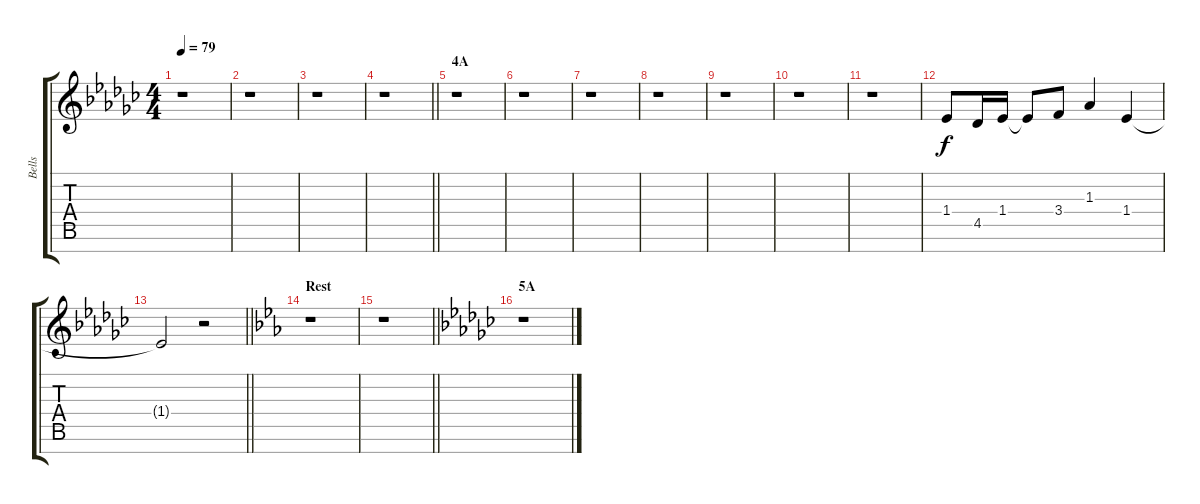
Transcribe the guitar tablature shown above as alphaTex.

\track ("Bells" "Bells") {instrument tubularbells}
\staff {score tabs}
\tuning (E5 B4 G4 D4 A3 E3 B2) {hide}
\ts (4 4)
\tempo 79
\clef g2
\ks gb
r.1{dy f} |
r.1 |
r.1 |
\barLineRight lightlight
r.1 |
\section ("" "4A")
r.1 |
r.1 |
r.1 |
r.1 |
r.1 |
r.1 |
r.1 |
1.4.8 4.5.16 1.4.16 1.4{t}.8 3.4.8 1.3.4 1.4.4 |
\barLineRight lightlight
1.4{t}.2 r.2 |
\section ("" "Rest")
\ks eb
r.1 |
\barLineRight lightlight
r.1 |
\section ("" "5A")
\ks gb
r.1
